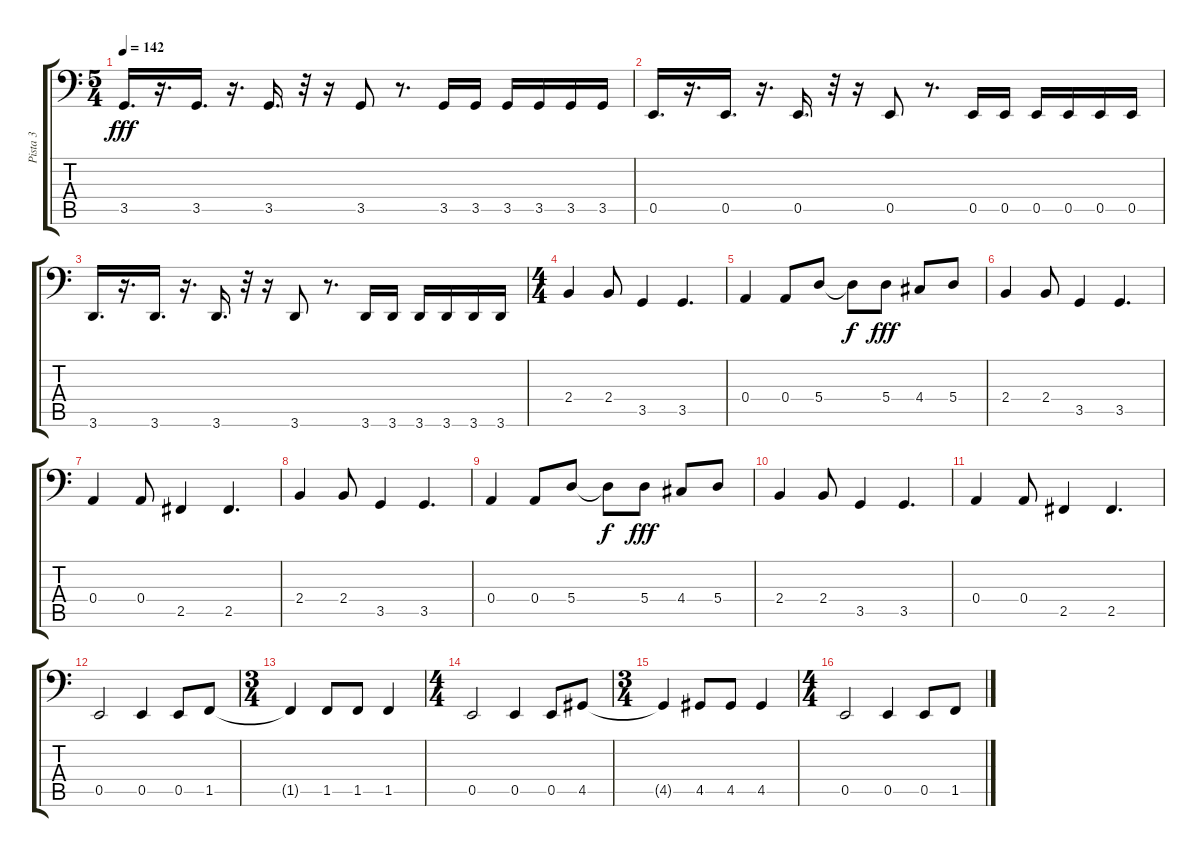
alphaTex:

\track ("Pista 3" "Pista 3") {instrument electricbassfinger}
\staff {score tabs}
\tuning (C3 G2 D2 A1 E1 B0) {hide}
\ts (5 4)
\tempo 142
\clef f4
\ks c
3.5.16{d dy fff} r.16{d} 3.5.16{d} r.16{d} 3.5.16{d} r.32 r.16 3.5.8 r.8{d} 3.5.16 3.5.16 3.5.16 3.5.16 3.5.16 3.5.16 |
0.5.16{d} r.16{d} 0.5.16{d} r.16{d} 0.5.16{d} r.32 r.16 0.5.8 r.8{d} 0.5.16 0.5.16 0.5.16 0.5.16 0.5.16 0.5.16 |
3.6.16{d} r.16{d} 3.6.16{d} r.16{d} 3.6.16{d} r.32 r.16 3.6.8 r.8{d} 3.6.16 3.6.16 3.6.16 3.6.16 3.6.16 3.6.16 |
\ts (4 4)
2.4.4 2.4.8 3.5.4 3.5.4{d} |
0.4.4 0.4.8 5.4.8 5.4{t}.8{dy f} 5.4.8{dy fff} 4.4.8 5.4.8 |
2.4.4 2.4.8 3.5.4 3.5.4{d} |
0.4.4 0.4.8 2.5.4 2.5.4{d} |
2.4.4 2.4.8 3.5.4 3.5.4{d} |
0.4.4 0.4.8 5.4.8 5.4{t}.8{dy f} 5.4.8{dy fff} 4.4.8 5.4.8 |
2.4.4 2.4.8 3.5.4 3.5.4{d} |
0.4.4 0.4.8 2.5.4 2.5.4{d} |
0.5.2 0.5.4 0.5.8 1.5.8 |
\ts (3 4)
1.5{t}.4 1.5.8 1.5.8 1.5.4 |
\ts (4 4)
0.5.2 0.5.4 0.5.8 4.5.8 |
\ts (3 4)
4.5{t}.4 4.5.8 4.5.8 4.5.4 |
\ts (4 4)
0.5.2 0.5.4 0.5.8 1.5.8
